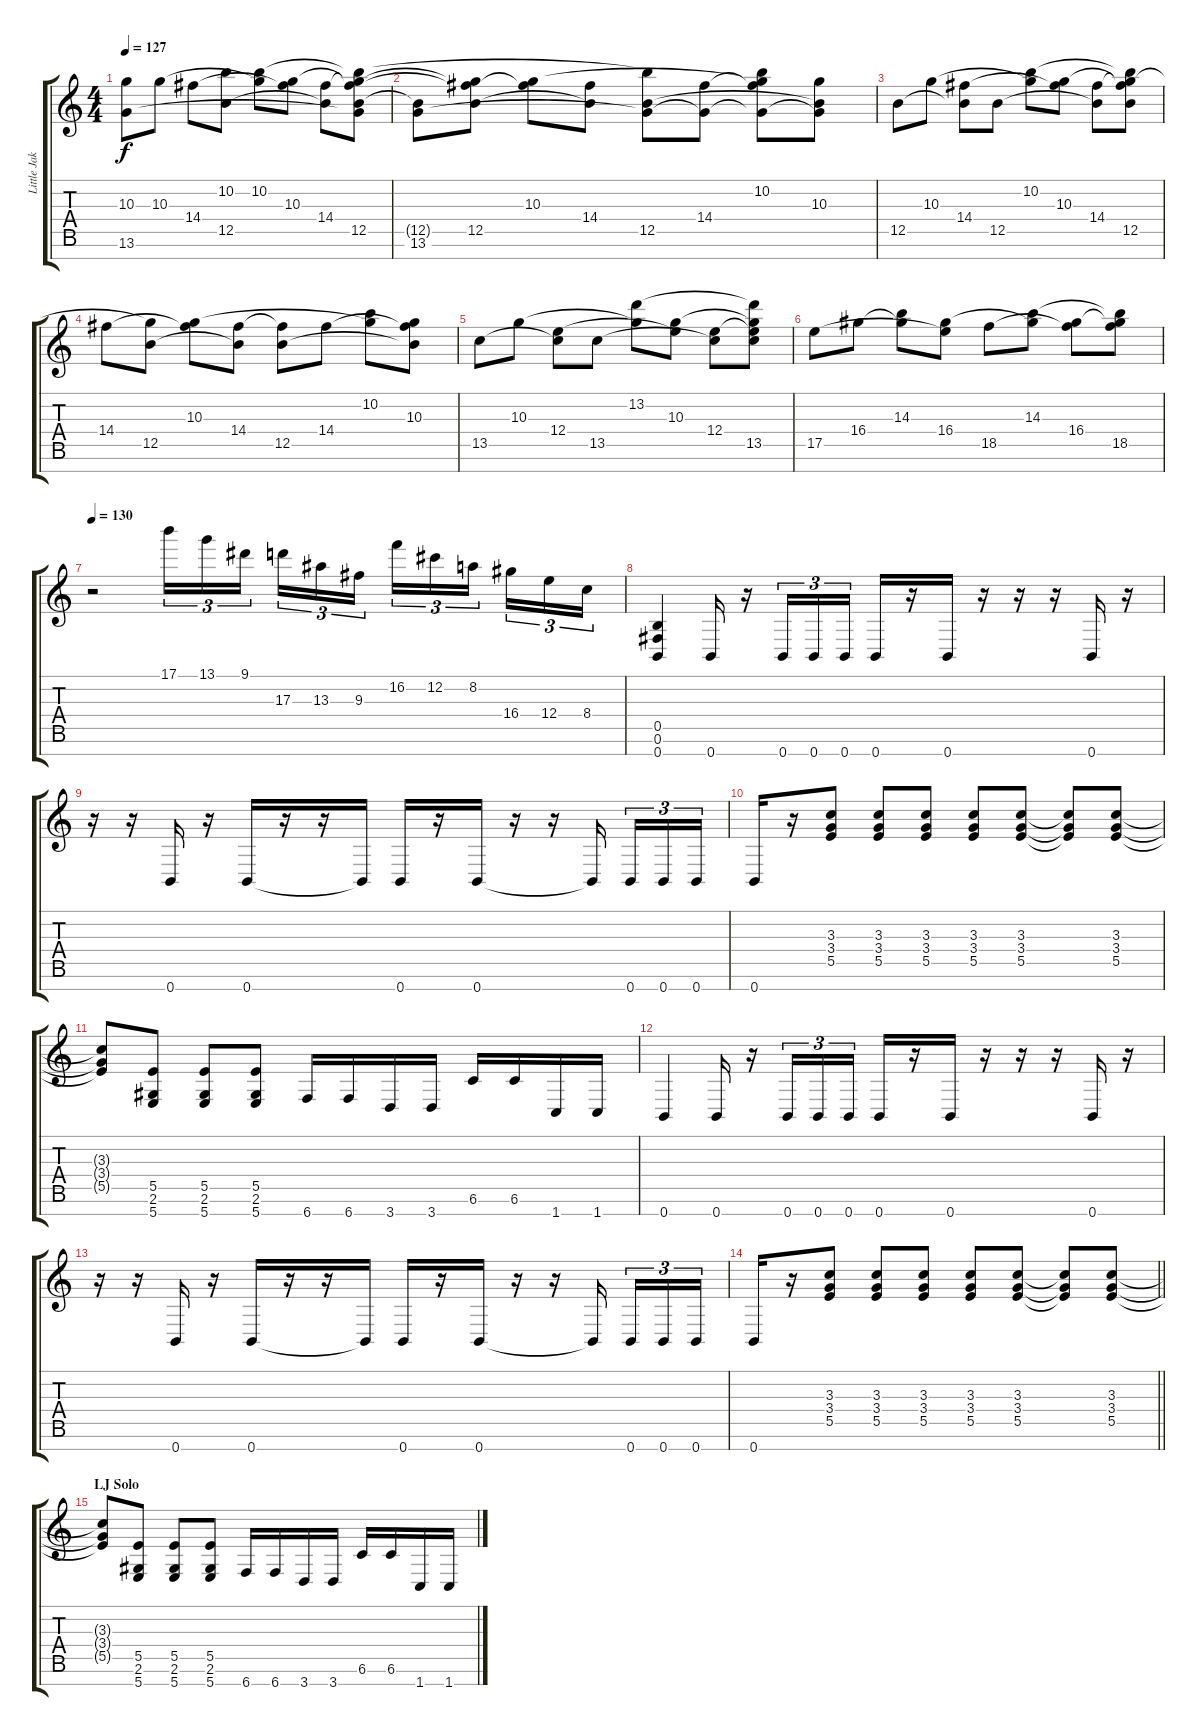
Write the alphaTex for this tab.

\track ("Little Jake" "Little Jak") {instrument distortionguitar}
\staff {score tabs}
\tuning (Gb4 Db4 A3 E3 B2 Gb2 B1) {hide}
\ts (4 4)
\tempo 127
\clef g2
\ks c
(10.3{t} 13.6).8{dy f} 10.3.8 14.4.8 (10.2{t} 12.5).8 (10.2 10.3{t}).8 (10.3 14.4{t}).8 (14.4 12.5{t}).8 (10.2{t} 10.3{t} 14.4{t} 12.5 13.6{t}).8 |
(12.5{t} 13.6).8 (10.3{t} 14.4{t} 12.5).8 (10.3 14.4{t}).8 (14.4 12.5{t}).8 (10.2{t} 12.5 13.6{t}).8 (14.4 13.6{t}).8 (10.2 10.3{t} 14.4{t} 13.6{t}).8 (10.3 12.5{t} 13.6{t}).8 |
12.5.8{instrument electricguitarmuted} 10.3.8 (14.4 12.5{t}).8 12.5.8 (10.2 10.3{t}).8 (10.3 14.4{t}).8 (14.4 12.5{t}).8 (10.2{t} 10.3{t} 14.4{t} 12.5).8 |
14.4.8 (10.3{t} 12.5).8 (10.3 14.4{t}).8 (14.4 12.5{t}).8 (14.4{t} 12.5).8 14.4.8 (10.2 10.3{t}).8 (10.3 14.4{t} 12.5{t}).8 |
13.5.8 10.3.8 (12.4 13.5{t}).8 13.5.8 (13.2 10.3{t}).8 (10.3 12.4{t}).8 (12.4 13.5{t}).8 (13.2{t} 10.3{t} 12.4{t} 13.5).8 |
17.5.8 16.4.8 (14.3 16.4{t}).8 (16.4 17.5{t}).8 18.5.8 (14.3 16.4{t}).8 (16.4 18.5{t}).8 (14.3{t} 16.4{t} 18.5).8 |
\tempo 130
r.2 17.1.16{tu (3 2) instrument distortionguitar} 13.1.16{tu (3 2)} 9.1.16{tu (3 2) beam splitsecondary} 17.3.16{tu (3 2)} 13.3.16{tu (3 2)} 9.3.16{tu (3 2)} 16.2.16{tu (3 2)} 12.2.16{tu (3 2)} 8.2.16{tu (3 2) beam splitsecondary} 16.4.16{tu (3 2)} 12.4.16{tu (3 2)} 8.4.16{tu (3 2)} |
(0.5 0.6 0.7).4 0.7.16 r.16 0.7.16{tu (3 2)} 0.7.16{tu (3 2)} 0.7.16{tu (3 2)} 0.7.16 r.16 0.7.16 r.16 r.16 r.16 0.7.16 r.16 |
r.16 r.16 0.7.16 r.16 0.7.16 r.16 r.16 0.7{t}.16 0.7.16 r.16 0.7.16 r.16 r.16 0.7{t}.16{beam splitsecondary} 0.7.16{tu (3 2)} 0.7.16{tu (3 2)} 0.7.16{tu (3 2)} |
0.7.16 r.16 (3.3 3.4 5.5).8 (3.3 3.4 5.5).8 (3.3 3.4 5.5).8 (3.3 3.4 5.5).8 (3.3 3.4 5.5).8 (3.3{t} 3.4{t} 5.5{t}).8 (3.3 3.4 5.5).8 |
(3.3{t} 3.4{t} 5.5{t}).8 (5.5 2.6 5.7).8 (5.5 2.6 5.7).8 (5.5 2.6 5.7).8 6.7.16 6.7.16 3.7.16 3.7.16 6.6.16 6.6.16 1.7.16 1.7.16 |
0.7.4 0.7.16 r.16 0.7.16{tu (3 2)} 0.7.16{tu (3 2)} 0.7.16{tu (3 2)} 0.7.16 r.16 0.7.16 r.16 r.16 r.16 0.7.16 r.16 |
r.16 r.16 0.7.16 r.16 0.7.16 r.16 r.16 0.7{t}.16 0.7.16 r.16 0.7.16 r.16 r.16 0.7{t}.16{beam splitsecondary} 0.7.16{tu (3 2)} 0.7.16{tu (3 2)} 0.7.16{tu (3 2)} |
\barLineRight lightlight
0.7.16 r.16 (3.3 3.4 5.5).8 (3.3 3.4 5.5).8 (3.3 3.4 5.5).8 (3.3 3.4 5.5).8 (3.3 3.4 5.5).8 (3.3{t} 3.4{t} 5.5{t}).8 (3.3 3.4 5.5).8 |
\section ("" "LJ Solo")
(3.3{t} 3.4{t} 5.5{t}).8 (5.5 2.6 5.7).8 (5.5 2.6 5.7).8 (5.5 2.6 5.7).8 6.7.16 6.7.16 3.7.16 3.7.16 6.6.16 6.6.16 1.7.16 1.7.16
